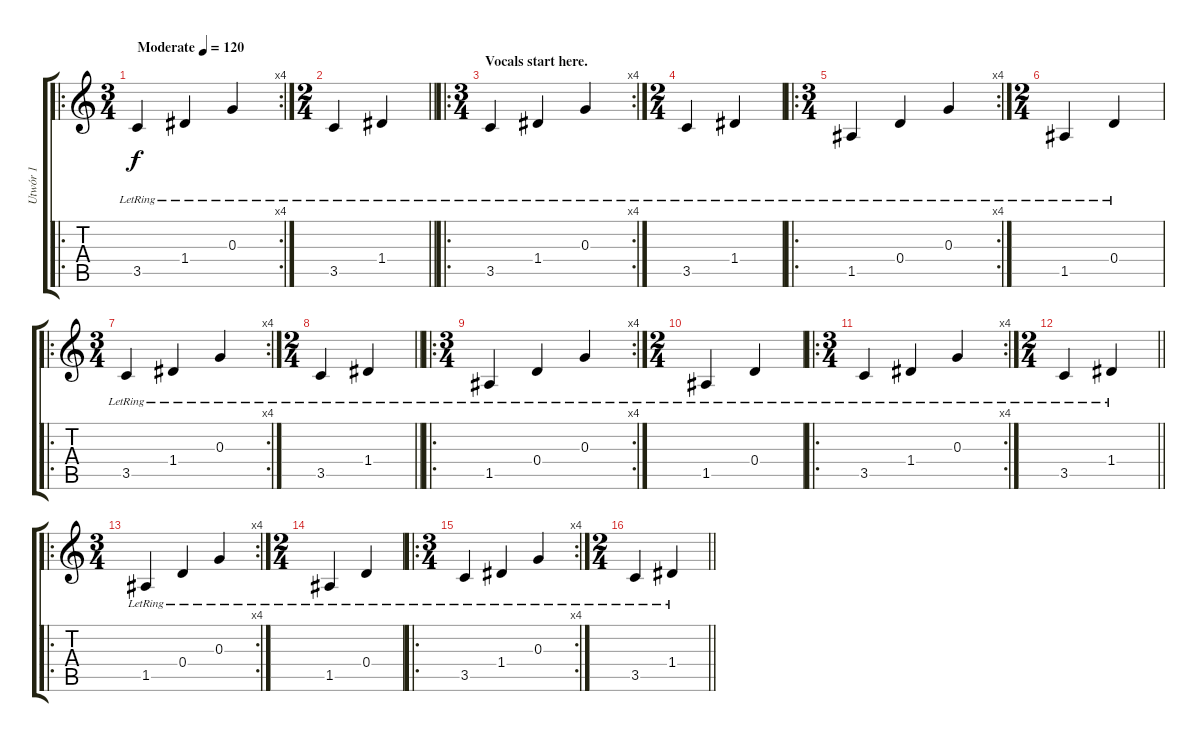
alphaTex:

\track ("Utwór 1" "Utwór 1") {instrument acousticguitarnylon}
\staff {score tabs}
\tuning (E4 B3 G3 D3 A2 E2) {hide}
\ro
\rc 4
\ts (3 4)
\tempo (120 "Moderate")
\clef g2
\ks c
3.5{lr}.4{dy f instrument acousticguitarnylon} 1.4{lr}.4 0.3{lr}.4 |
\ts (2 4)
\barLineRight lightlight
3.5{lr}.4 1.4{lr}.4 |
\ro
\rc 4
\ts (3 4)
\section ("" "Vocals start here.")
3.5{lr}.4{lyrics (0 "") lyrics (1 "") lyrics (2 "") lyrics (3 "") lyrics (4 "")} 1.4{lr}.4 0.3{lr}.4 |
\ts (2 4)
3.5{lr}.4 1.4{lr}.4 |
\ro
\rc 4
\ts (3 4)
1.5{lr}.4 0.4{lr}.4 0.3{lr}.4 |
\ts (2 4)
1.5{lr}.4 0.4{lr}.4 |
\ro
\rc 4
\ts (3 4)
3.5{lr}.4 1.4{lr}.4 0.3{lr}.4 |
\ts (2 4)
\barLineRight lightlight
3.5{lr}.4 1.4{lr}.4 |
\ro
\rc 4
\ts (3 4)
1.5{lr}.4 0.4{lr}.4 0.3{lr}.4 |
\ts (2 4)
1.5{lr}.4 0.4{lr}.4 |
\ro
\rc 4
\ts (3 4)
3.5{lr}.4 1.4{lr}.4 0.3{lr}.4 |
\ts (2 4)
\barLineRight lightlight
3.5{lr}.4 1.4{lr}.4 |
\ro
\rc 4
\ts (3 4)
1.5{lr}.4 0.4{lr}.4 0.3{lr}.4 |
\ts (2 4)
1.5{lr}.4 0.4{lr}.4 |
\ro
\rc 4
\ts (3 4)
3.5{lr}.4 1.4{lr}.4 0.3{lr}.4 |
\ts (2 4)
\barLineRight lightlight
3.5{lr}.4 1.4{lr}.4
